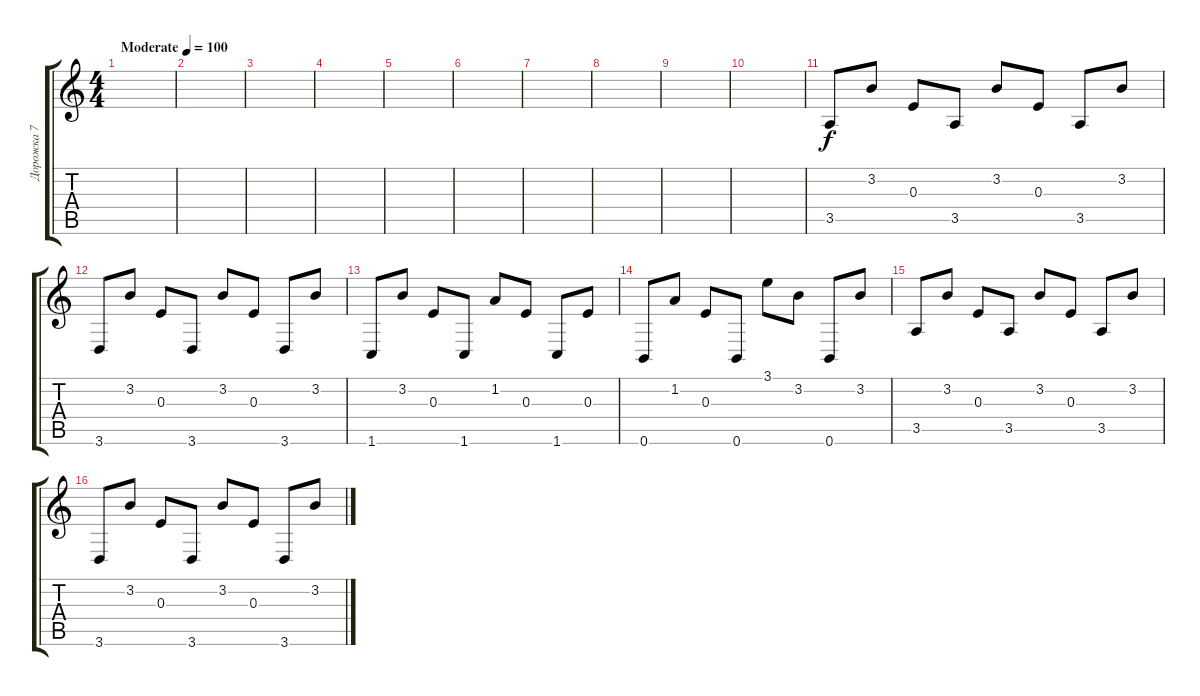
\track ("Дорожка 7" "Дорожка 7") {instrument overdrivenguitar}
\staff {score tabs}
\tuning (Db4 Ab3 E3 B2 Gb2 B1) {hide}
\ts (4 4)
\tempo (100 "Moderate")
\clef g2
\ks c
|
|
|
|
|
|
|
|
|
|
3.5.8 3.2.8 0.3.8 3.5.8 3.2.8 0.3.8 3.5.8 3.2.8 |
3.6.8 3.2.8 0.3.8 3.6.8 3.2.8 0.3.8 3.6.8 3.2.8 |
1.6.8 3.2.8 0.3.8 1.6.8 1.2.8 0.3.8 1.6.8 0.3.8 |
0.6.8 1.2.8 0.3.8 0.6.8 3.1.8 3.2.8 0.6.8 3.2.8 |
3.5.8 3.2.8 0.3.8 3.5.8 3.2.8 0.3.8 3.5.8 3.2.8 |
3.6.8 3.2.8 0.3.8 3.6.8 3.2.8 0.3.8 3.6.8 3.2.8
